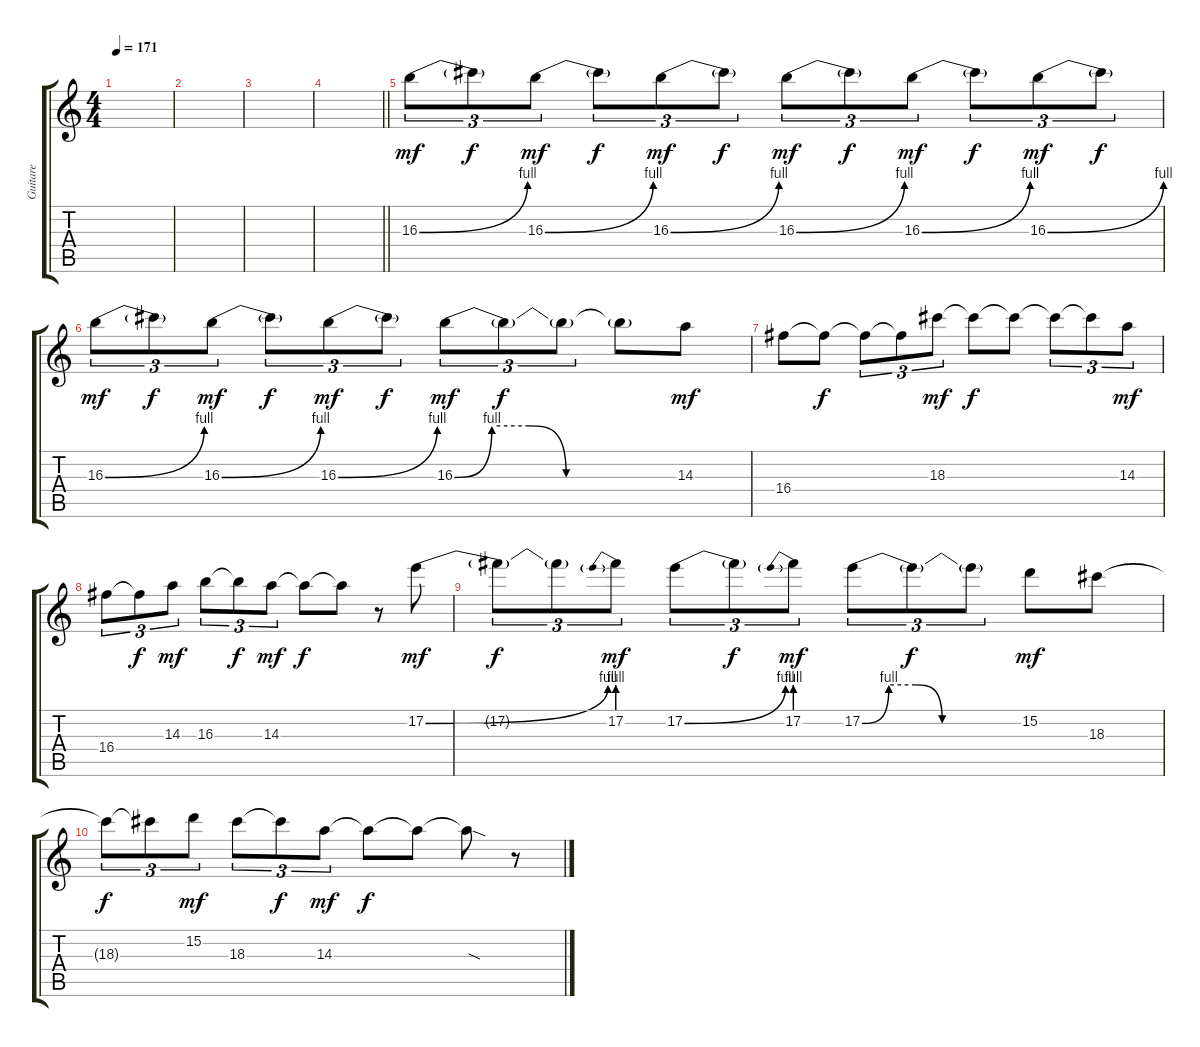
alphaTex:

\track ("Guitare" "Guitare") {instrument distortionguitar}
\staff {score tabs}
\tuning (E4 B3 G3 D3 A2 E2) {hide}
\ts (4 4)
\tempo 171
\clef g2
\ks c
|
|
|
\barLineRight lightlight
|
\section ("" "")
16.3{be (bend 0 0 60 4)}.8{tu (3 2) dy mf} 16.3{t}.8{tu (3 2) dy f} 16.3{be (bend 0 0 60 4)}.8{tu (3 2) dy mf} 16.3{t}.8{tu (3 2) dy f} 16.3{be (bend 0 0 60 4)}.8{tu (3 2) dy mf} 16.3{t}.8{tu (3 2) dy f} 16.3{be (bend 0 0 60 4)}.8{tu (3 2) dy mf} 16.3{t}.8{tu (3 2) dy f} 16.3{be (bend 0 0 60 4)}.8{tu (3 2) dy mf} 16.3{t}.8{tu (3 2) dy f} 16.3{be (bend 0 0 60 4)}.8{tu (3 2) dy mf} 16.3{t}.8{tu (3 2) dy f} |
16.3{be (bend 0 0 60 4)}.8{tu (3 2) dy mf} 16.3{t}.8{tu (3 2) dy f} 16.3{be (bend 0 0 60 4)}.8{tu (3 2) dy mf} 16.3{t}.8{tu (3 2) dy f} 16.3{be (bend 0 0 60 4)}.8{tu (3 2) dy mf} 16.3{t}.8{tu (3 2) dy f} 16.3{be (custom 0 0 10 4 20 4 30 0 60 0)}.8{tu (3 2) dy mf} 16.3{t}.8{tu (3 2) dy f} 16.3{t}.8{tu (3 2)} 16.3{t}.8 14.3.8{dy mf} |
16.4.8 16.4{t}.8{dy f} 16.4{t}.8{tu (3 2)} 16.4{t}.8{tu (3 2)} 18.3.8{tu (3 2) dy mf} 18.3{t}.8{dy f} 18.3{t}.8 18.3{t}.8{tu (3 2)} 18.3{t}.8{tu (3 2)} 14.3.8{tu (3 2) dy mf} |
16.4.8{tu (3 2)} 16.4{t}.8{tu (3 2) dy f} 14.3.8{tu (3 2) dy mf} 16.3.8{tu (3 2)} 16.3{t}.8{tu (3 2) dy f} 14.3.8{tu (3 2) dy mf} 14.3{t}.8{dy f} 14.3{t}.8 r.8 17.2{be (bend 0 0 60 4)}.8{dy mf} |
17.2{t}.8{tu (3 2) dy f} 17.2{t}.8{tu (3 2)} 17.2{be (prebend 0 4 60 4)}.8{tu (3 2) dy mf} 17.2{be (bend 0 0 60 4)}.8{tu (3 2)} 17.2{t}.8{tu (3 2) dy f} 17.2{be (prebend 0 4 60 4)}.8{tu (3 2) dy mf} 17.2{be (custom 0 0 10 4 20 4 30 0 60 0)}.8{tu (3 2)} 17.2{t}.8{tu (3 2) dy f} 17.2{t}.8{tu (3 2)} 15.2.8{dy mf} 18.3.8 |
18.3{t}.8{tu (3 2) dy f} 18.3{t}.8{tu (3 2)} 15.2.8{tu (3 2) dy mf} 18.3.8{tu (3 2)} 18.3{t}.8{tu (3 2) dy f} 14.3.8{tu (3 2) dy mf} 14.3{t}.8{dy f} 14.3{t}.8 14.3{sod t}.8 r.8
